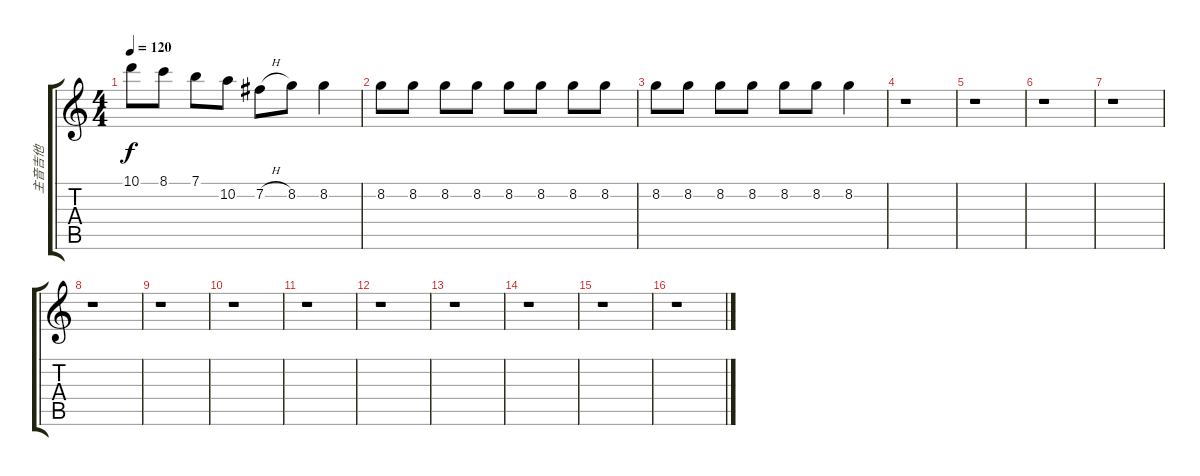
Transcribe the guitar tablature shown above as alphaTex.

\track ("主音吉他" "主音吉他") {instrument distortionguitar}
\staff {score tabs}
\tuning (E4 B3 G3 D3 A2 E2) {hide}
\ts (4 4)
\tempo 120
\clef g2
\ks c
10.1.8{dy f} 8.1.8 7.1.8 10.2.8 7.2{h}.8 8.2.8 8.2.4 |
8.2.8 8.2.8 8.2.8 8.2.8 8.2.8 8.2.8 8.2.8 8.2.8 |
8.2.8 8.2.8 8.2.8 8.2.8 8.2.8 8.2.8 8.2.4 |
r.1 |
r.1 |
r.1 |
r.1 |
r.1 |
r.1 |
r.1 |
r.1 |
r.1 |
r.1 |
r.1 |
r.1 |
r.1
